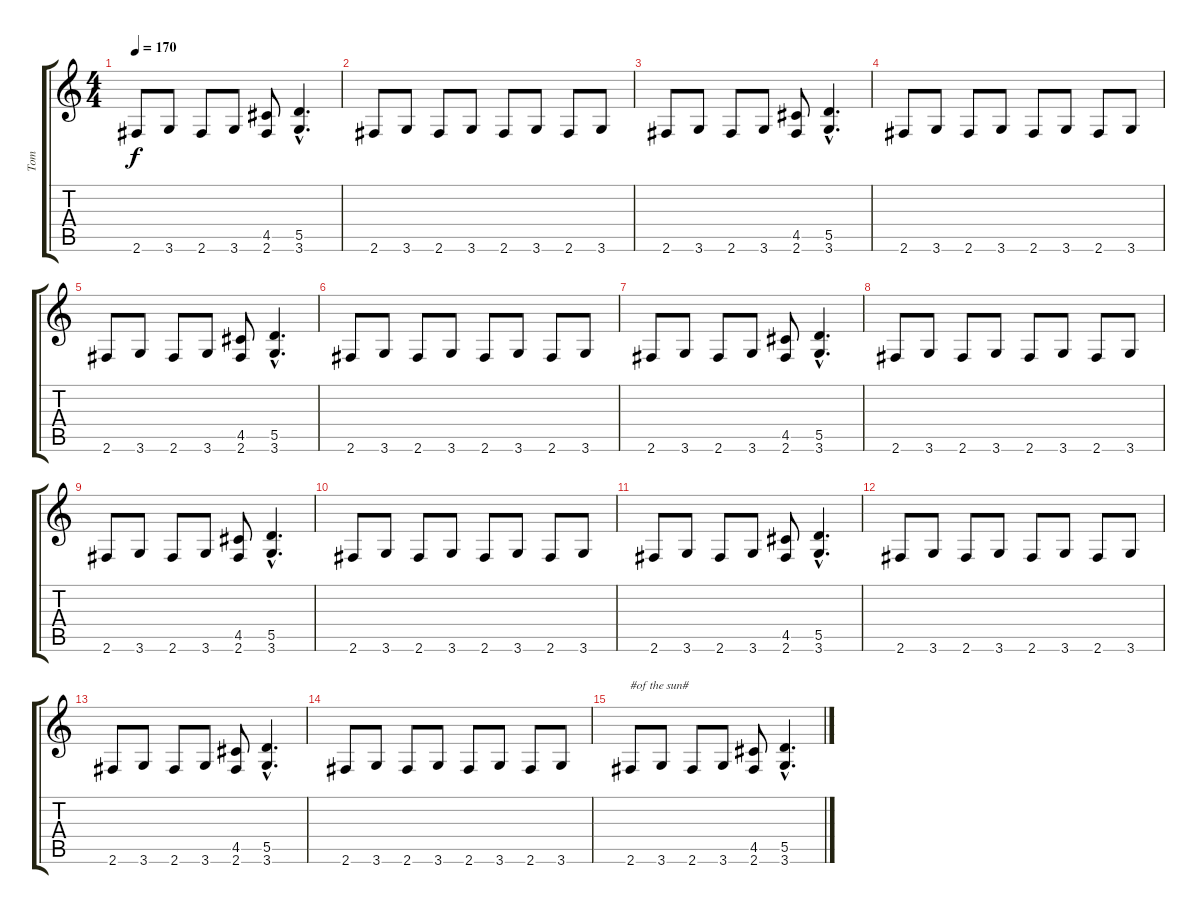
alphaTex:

\track ("Tom" "Tom") {instrument distortionguitar}
\staff {score tabs}
\tuning (E4 B3 G3 D3 A2 E2) {hide}
\ts (4 4)
\tempo 170
\clef g2
\ks c
2.6.8{dy f} 3.6.8 2.6.8 3.6.8 (4.5 2.6).8 (5.5{hac} 3.6{hac}).4{d} |
2.6.8{volume 16} 3.6.8 2.6.8 3.6.8 2.6.8 3.6.8 2.6.8 3.6.8 |
2.6.8 3.6.8 2.6.8 3.6.8 (4.5 2.6).8 (5.5{hac} 3.6{hac}).4{d} |
2.6.8{volume 16} 3.6.8 2.6.8 3.6.8 2.6.8 3.6.8 2.6.8 3.6.8 |
2.6.8 3.6.8 2.6.8 3.6.8 (4.5 2.6).8 (5.5{hac} 3.6{hac}).4{d} |
2.6.8{volume 16} 3.6.8 2.6.8 3.6.8 2.6.8 3.6.8 2.6.8 3.6.8 |
2.6.8 3.6.8 2.6.8 3.6.8 (4.5 2.6).8 (5.5{hac} 3.6{hac}).4{d} |
2.6.8{volume 16} 3.6.8 2.6.8 3.6.8 2.6.8 3.6.8 2.6.8 3.6.8 |
2.6.8 3.6.8 2.6.8 3.6.8 (4.5 2.6).8 (5.5{hac} 3.6{hac}).4{d} |
2.6.8{volume 16} 3.6.8 2.6.8 3.6.8 2.6.8 3.6.8 2.6.8 3.6.8 |
2.6.8 3.6.8 2.6.8 3.6.8 (4.5 2.6).8 (5.5{hac} 3.6{hac}).4{d} |
2.6.8{volume 16} 3.6.8 2.6.8 3.6.8 2.6.8 3.6.8 2.6.8 3.6.8 |
2.6.8 3.6.8 2.6.8 3.6.8 (4.5 2.6).8 (5.5{hac} 3.6{hac}).4{d} |
2.6.8{volume 16} 3.6.8 2.6.8 3.6.8 2.6.8 3.6.8 2.6.8 3.6.8 |
2.6.8{txt "#of the sun#"} 3.6.8 2.6.8 3.6.8 (4.5 2.6).8 (5.5{hac} 3.6{hac}).4{d}
